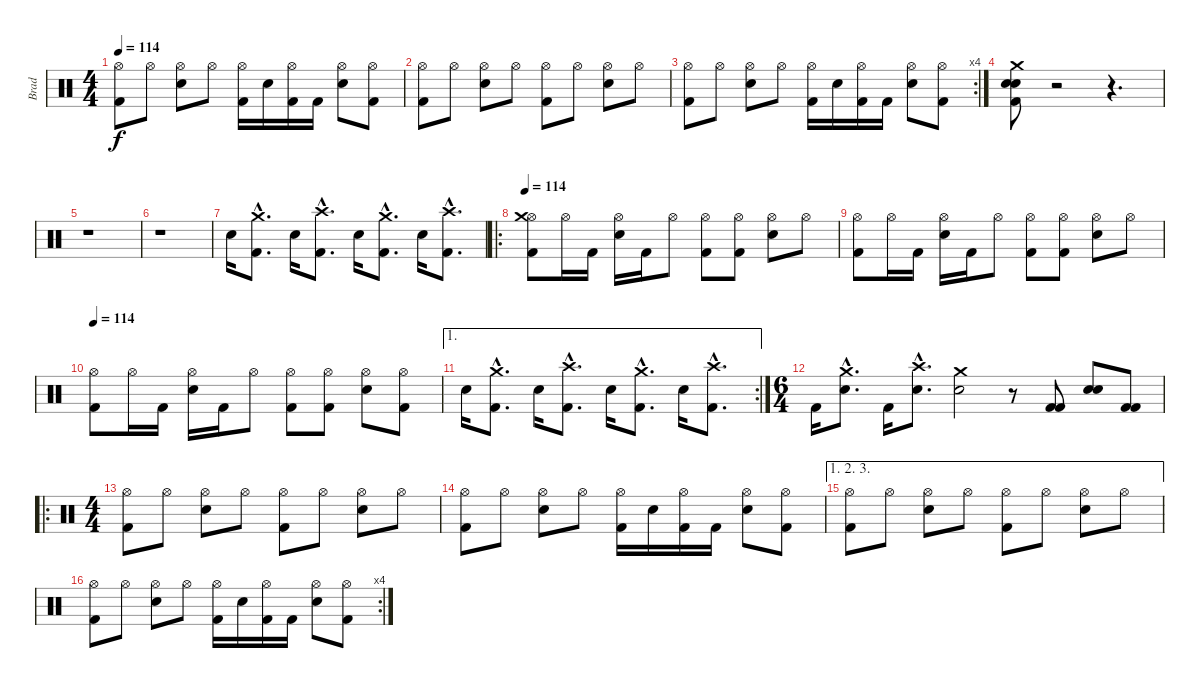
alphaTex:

\track ("Brad" "Brad") {instrument percussion}
\staff {score}
\articulation defaults
\ts (4 4)
\tempo 114
\clef neutral
\ks c
("Hi-Hat (open)" "Kick (hit) 2").8{dy f} "Hi-Hat (open)".8 ("Hi-Hat (open)" "Snare (hit) 2").8 "Hi-Hat (open)".8 ("Hi-Hat (open)" "Kick (hit) 2").16 "Snare (hit) 2".16 ("Hi-Hat (open)" "Kick (hit) 2").16 "Kick (hit) 2".16 ("Hi-Hat (open)" "Snare (hit) 2").8 ("Hi-Hat (open)" "Kick (hit) 2").8 |
("Hi-Hat (open)" "Kick (hit) 2").8 "Hi-Hat (open)".8 ("Hi-Hat (open)" "Snare (hit) 2").8 "Hi-Hat (open)".8 ("Hi-Hat (open)" "Kick (hit) 2").8 "Hi-Hat (open)".8 ("Hi-Hat (open)" "Snare (hit) 2").8 "Hi-Hat (open)".8 |
\rc 4
("Hi-Hat (open)" "Kick (hit) 2").8 "Hi-Hat (open)".8 ("Hi-Hat (open)" "Snare (hit) 2").8 "Hi-Hat (open)".8 ("Hi-Hat (open)" "Kick (hit) 2").16 "Snare (hit) 2".16 ("Hi-Hat (open)" "Kick (hit) 2").16 "Kick (hit) 2".16 ("Hi-Hat (open)" "Snare (hit) 2").8 ("Hi-Hat (open)" "Kick (hit) 2").8 |
("Crash medium (hit)" "Kick (hit) 2" "Snare (hit) 2" "Snare (hit) 2").8 r.2 r.4{d} |
r.1 |
r.1 |
"Snare (hit) 2".16 ("Kick (hit) 2"{hac} "Crash medium (hit)"{hac}).8{d} "Snare (hit) 2".16 ("Kick (hit) 2"{hac} "Crash high (hit)"{hac}).8{d} "Snare (hit) 2".16 ("Kick (hit) 2"{hac} "Crash medium (hit)"{hac}).8{d} "Snare (hit) 2".16 ("Kick (hit) 2"{hac} "Crash high (hit)"{hac}).8{d} |
\ro
\tempo 114
("Hi-Hat (open)" "Kick (hit) 2" "Crash medium (hit)").8 "Hi-Hat (open)".16 "Kick (hit) 2".16 ("Hi-Hat (open)" "Snare (hit) 2").16 "Kick (hit) 2".16 "Hi-Hat (open)".8 ("Hi-Hat (open)" "Kick (hit) 2").8 ("Hi-Hat (open)" "Kick (hit) 2").8 ("Hi-Hat (open)" "Snare (hit) 2").8 "Hi-Hat (open)".8 |
("Hi-Hat (open)" "Kick (hit) 2").8 "Hi-Hat (open)".16 "Kick (hit) 2".16 ("Hi-Hat (open)" "Snare (hit) 2").16 "Kick (hit) 2".16 "Hi-Hat (open)".8 ("Hi-Hat (open)" "Kick (hit) 2").8 ("Hi-Hat (open)" "Kick (hit) 2").8 ("Hi-Hat (open)" "Snare (hit) 2").8 "Hi-Hat (open)".8 |
\tempo 114
("Hi-Hat (open)" "Kick (hit) 2").8 "Hi-Hat (open)".16 "Kick (hit) 2".16 ("Hi-Hat (open)" "Snare (hit) 2").16 "Kick (hit) 2".16 "Hi-Hat (open)".8 ("Hi-Hat (open)" "Kick (hit) 2").8 ("Hi-Hat (open)" "Kick (hit) 2").8 ("Hi-Hat (open)" "Snare (hit) 2").8 ("Hi-Hat (open)" "Kick (hit) 2").8 |
\ae 1
\rc 2 "Snare (hit) 2".16
("Kick (hit) 2"{hac} "Crash medium (hit)"{hac}).8{d} "Snare (hit) 2".16 ("Kick (hit) 2"{hac} "Crash high (hit)"{hac}).8{d} "Snare (hit) 2".16 ("Kick (hit) 2"{hac} "Crash medium (hit)"{hac}).8{d} "Snare (hit) 2".16 ("Kick (hit) 2"{hac} "Crash high (hit)"{hac}).8{d} |
\ts (6 4)
"Kick (hit) 2".16 ("Snare (hit) 2"{hac} "Crash medium (hit)"{hac}).8{d} "Kick (hit) 2".16 ("Snare (hit) 2"{hac} "Crash high (hit)"{hac}).8{d} ("Snare (hit) 2" "Crash medium (hit)").2 r.8 ("Kick (hit) 2" "Kick (hit) 2").8 ("Snare (hit) 2" "Snare (hit) 2").8 ("Kick (hit) 2" "Kick (hit) 2").8 |
\ro
\ts (4 4)
("Hi-Hat (open)" "Kick (hit) 2").8 "Hi-Hat (open)".8 ("Hi-Hat (open)" "Snare (hit) 2").8 "Hi-Hat (open)".8 ("Hi-Hat (open)" "Kick (hit) 2").8 "Hi-Hat (open)".8 ("Hi-Hat (open)" "Snare (hit) 2").8 "Hi-Hat (open)".8 |
("Hi-Hat (open)" "Kick (hit) 2").8 "Hi-Hat (open)".8 ("Hi-Hat (open)" "Snare (hit) 2").8 "Hi-Hat (open)".8 ("Hi-Hat (open)" "Kick (hit) 2").16 "Snare (hit) 2".16 ("Hi-Hat (open)" "Kick (hit) 2").16 "Kick (hit) 2".16 ("Hi-Hat (open)" "Snare (hit) 2").8 ("Hi-Hat (open)" "Kick (hit) 2").8 |
\ae (1 2 3)
("Hi-Hat (open)" "Kick (hit) 2").8 "Hi-Hat (open)".8 ("Hi-Hat (open)" "Snare (hit) 2").8 "Hi-Hat (open)".8 ("Hi-Hat (open)" "Kick (hit) 2").8 "Hi-Hat (open)".8 ("Hi-Hat (open)" "Snare (hit) 2").8 "Hi-Hat (open)".8 |
\rc 4
("Hi-Hat (open)" "Kick (hit) 2").8 "Hi-Hat (open)".8 ("Hi-Hat (open)" "Snare (hit) 2").8 "Hi-Hat (open)".8 ("Hi-Hat (open)" "Kick (hit) 2").16 "Snare (hit) 2".16 ("Hi-Hat (open)" "Kick (hit) 2").16 "Kick (hit) 2".16 ("Hi-Hat (open)" "Snare (hit) 2").8 ("Hi-Hat (open)" "Kick (hit) 2").8
